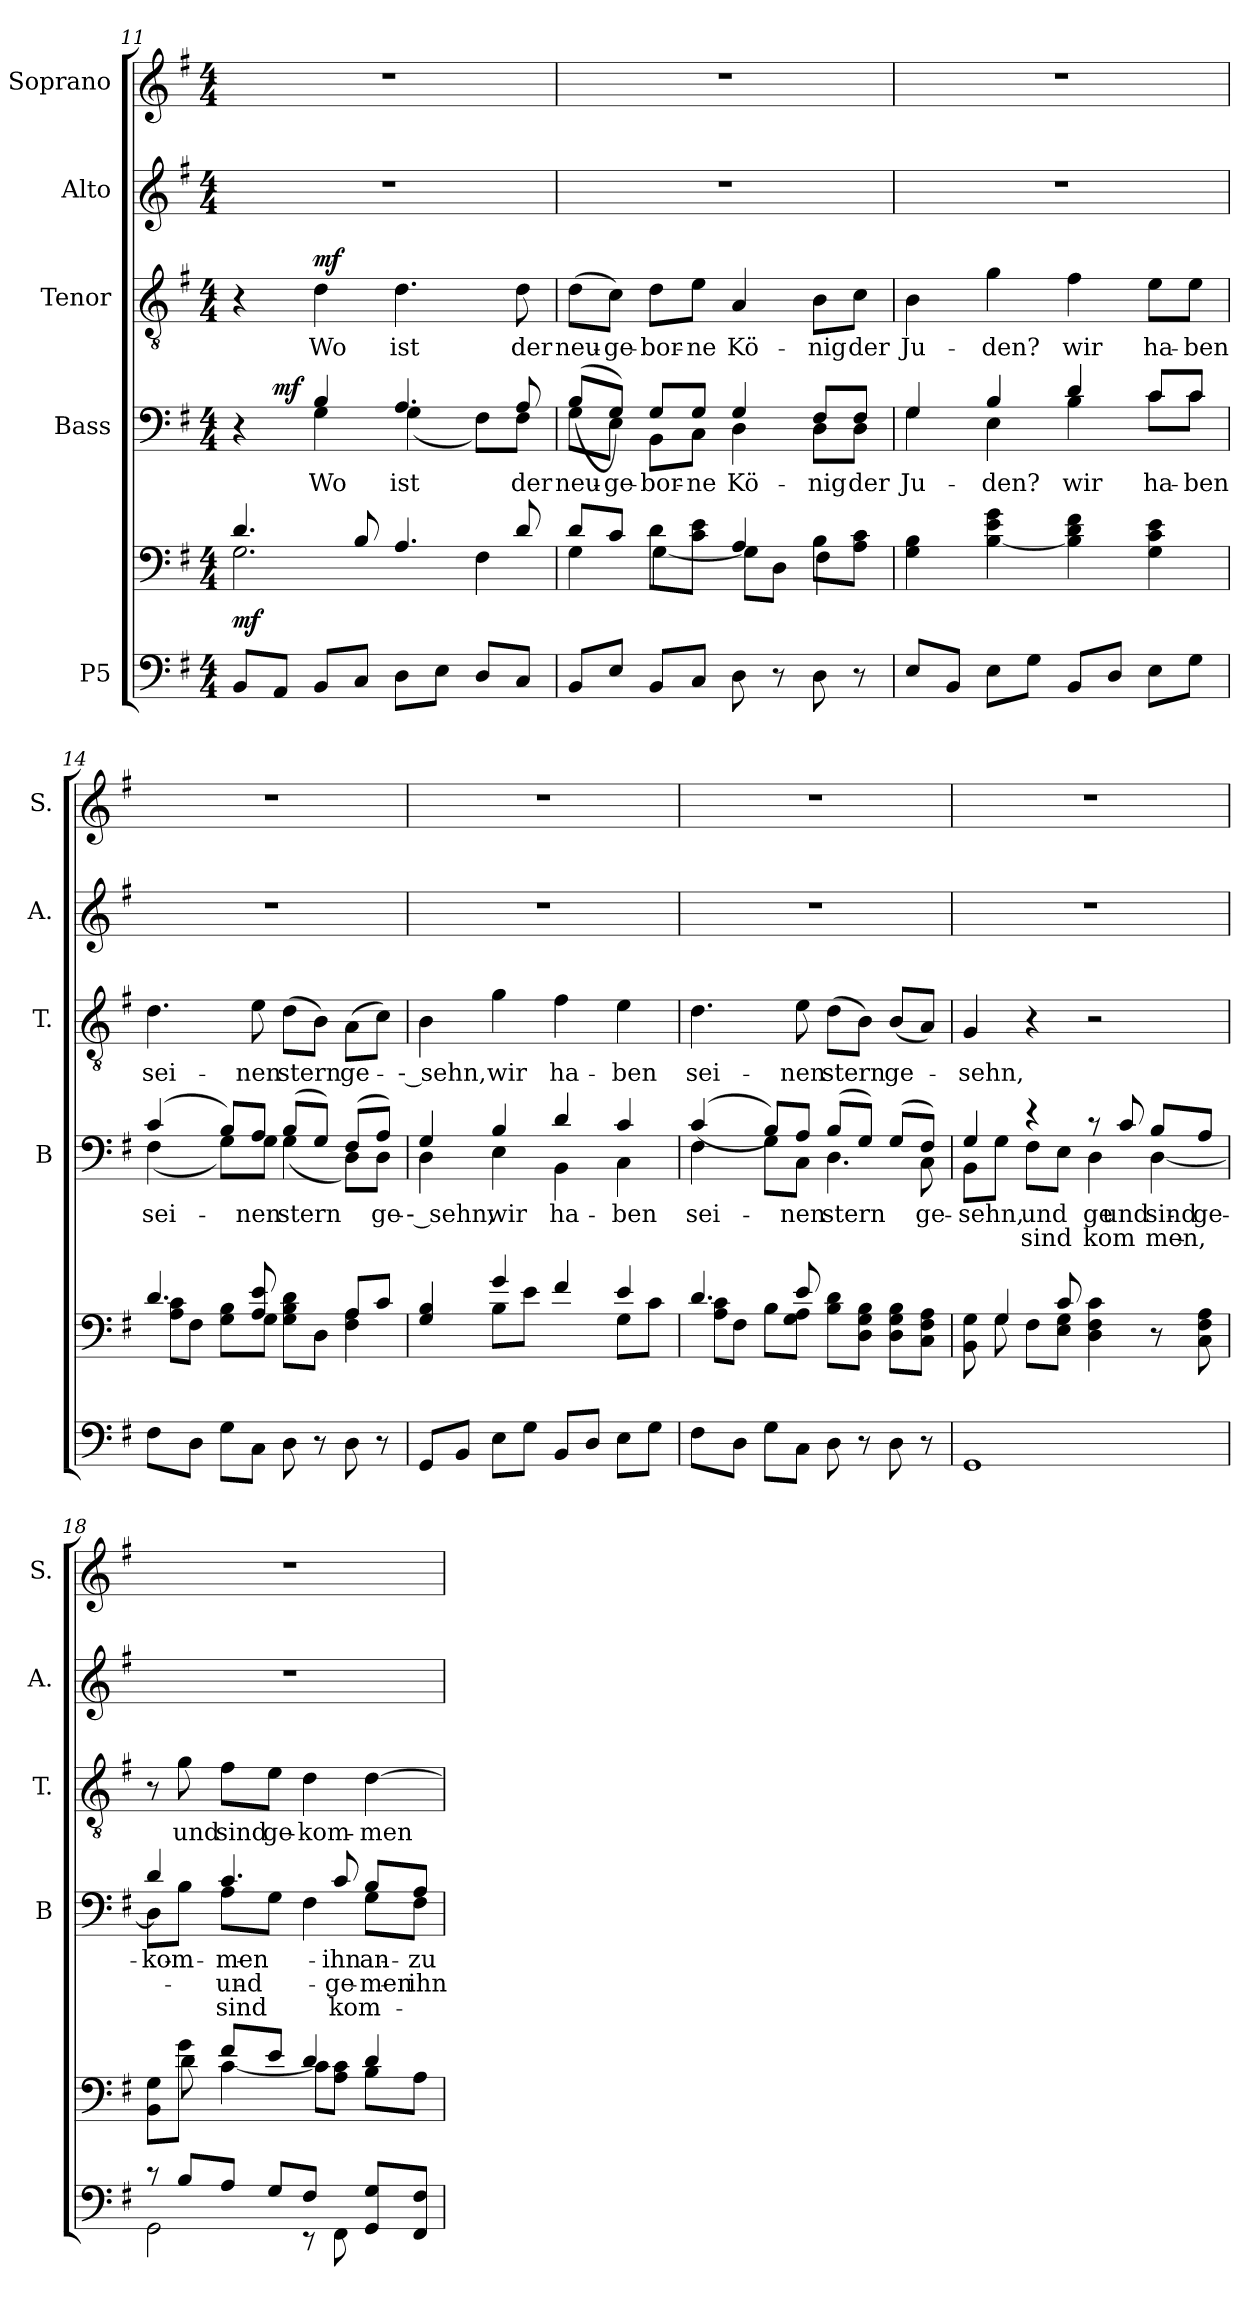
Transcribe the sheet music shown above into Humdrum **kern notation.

**kern	**kern	**dynam	**kern	**text	**text	**text	**dynam	**kern	**text	**dynam	**kern	**kern
*part5	*part5	*part5	*part4	*part4	*part4	*part4	*part4	*part3	*part3	*part3	*part2	*part1
*staff6	*staff5	*staff5/6	*staff4	*staff4	*staff4	*staff4	*staff4	*staff3	*staff3	*staff3	*staff2	*staff1
*I"P5	*	*	*I"Bass	*	*	*	*	*I"Tenor	*	*	*I"Alto	*I"Soprano
*	*	*	*I'B	*	*	*	*	*I'T.	*	*	*I'A.	*I'S.
!!LO:LB:g=z
*clefF4	*clefF4	*	*clefF4	*	*	*	*	*clefGv2	*	*	*clefG2	*clefG2
*	*	*	*	*	*	*	*	*ITrd7c12	*	*	*	*
*k[f#]	*k[f#]	*	*k[f#]	*	*	*	*	*k[f#]	*	*	*k[f#]	*k[f#]
*G:	*G:	*	*G:	*	*	*	*	*G:	*	*	*G:	*G:
*M4/4	*M4/4	*	*M4/4	*	*	*	*	*M4/4	*	*	*M4/4	*M4/4
=11	=11	=11	=11	=11	=11	=11	=11	=11	=11	=11	=11	=11
*	*^	*	*^	*	*	*	*	*	*	*	*	*
*	*	*	*	*	*^	*	*	*	*	*	*	*	*	*
8BBi/L	4.di/	2.Gi\	mf	4r	4ryy	8ryy	.	.	.	.	4r	.	.	1r	1r
8AAi/J	.	.	.	.	.	2..ryy	.	.	.	mf	.	.	.	.	.
!	!	!	!	!	!	!	!LO:LY:b:color=#000000	!	!	!	!	!	!	!	!
!	!	!	!	!	!	!	!	!	!	!	!	!LO:LY:b:color=#000000	!	!	!
8BBi/L	.	.	.	4Bi/	4Gi\	.	Wo	.	.	.	4Di\	Wo	mf	.	.
8Ci/J	8Bi/	.	.	.	.	.	.	.	.	.	.	.	.	.	.
!	!	!	!	!	!	!	!LO:LY:b:color=#000000	!	!	!	!	!	!	!	!
!	!	!	!	!	!	!	!	!	!	!	!	!LO:LY:b:color=#000000	!	!	!
8Di\L	4.Ai/	.	.	4.Ai/	(4Gi\	.	ist	.	.	.	4.Di\	ist	.	.	.
8Ei\J	.	.	.	.	.	.	.	.	.	.	.	.	.	.	.
8Di/L	.	4F#i\	.	.	8F#i\L)	.	.	.	.	.	.	.	.	.	.
!	!	!	!	!	!	!	!LO:LY:b:color=#000000	!	!	!	!	!	!	!	!
!	!	!	!	!	!	!	!	!	!	!	!	!LO:LY:b:color=#000000	!	!	!
8Ci/J	8di/	.	.	8Ai/	8F#i\J	.	der	.	.	.	8Di\	der	.	.	.
*	*	*	*	*v	*v	*v	*	*	*	*	*	*	*	*	*
=12	=12	=12	=12	=12	=12	=12	=12	=12	=12	=12	=12	=12	=12
*	*	*	*	*^	*	*	*	*	*	*	*	*	*
*	*	*	*	*	*^	*	*	*	*	*	*	*	*	*
!	!	!	!	!	!	!	!LO:LY:b:color=#000000	!	!	!	!	!	!	!	!
*	*	*	*	*	*v	*v	*	*	*	*	*	*	*	*	*
*	*	*	*	*	*^	*	*	*	*	*	*	*	*	*
!	!	!	!	!	!	!	!	!	!	!	!	!LO:LY:b:color=#000000	!	!	!
*	*	*	*	*	*v	*v	*	*	*	*	*	*	*	*	*
8BBi/L	8di/L	4Gi\	.	((8Bi/L	8Gi\L	neu-	.	.	.	(8Di\L	neu-	.	1r	1r
!	!	!	!	!	!	!LO:LY:b:color=#000000	!	!	!	!	!	!	!	!
!	!	!	!	!	!	!	!	!	!	!	!LO:LY:b:color=#000000	!	!	!
8Ei/J	8ci/J	.	.	8Gi/J))	8Ei\J	-ge-	.	.	.	8Ci\J)	-ge-	.	.	.
!	!	!	!	!	!	!LO:LY:b:color=#000000	!	!	!	!	!	!	!	!
!	!	!	!	!	!	!	!	!	!	!	!LO:LY:b:color=#000000	!	!	!
8BBi/L	8di\L	[4Gi\	.	8Gi/L	8BBi\L	-bor-	.	.	.	8Di\L	-bor-	.	.	.
!	!	!	!	!	!	!LO:LY:b:color=#000000	!	!	!	!	!	!	!	!
!	!	!	!	!	!	!	!	!	!	!	!LO:LY:b:color=#000000	!	!	!
8Ci/J	8ci\ 8ei\J	.	.	8Gi/J	8Ci\J	-ne	.	.	.	8Ei\J	-ne	.	.	.
!	!	!	!	!	!	!LO:LY:b:color=#000000	!	!	!	!	!	!	!	!
!	!	!	!	!	!	!	!	!	!	!	!LO:LY:b:color=#000000	!	!	!
8Di\	4Ai/	8Gi\L]	.	4Gi/	4Di\	Kö-	.	.	.	4AAi/	Kö-	.	.	.
8r	.	8Di\J	.	.	.	.	.	.	.	.	.	.	.	.
!	!	!	!	!	!	!LO:LY:b:color=#000000	!	!	!	!	!	!	!	!
!	!	!	!	!	!	!	!	!	!	!	!LO:LY:b:color=#000000	!	!	!
8Di\	8Bi\L	4F#i\	.	8F#i/L	8Di\L	-nig	.	.	.	8BBi\L	-nig	.	.	.
!	!	!	!	!	!	!LO:LY:b:color=#000000	!	!	!	!	!	!	!	!
!	!	!	!	!	!	!	!	!	!	!	!LO:LY:b:color=#000000	!	!	!
8r	8Ai\ 8ci\J	.	.	8F#i/J	8Di\J	der	.	.	.	8Ci\J	der	.	.	.
*	*v	*v	*	*	*	*	*	*	*	*	*	*	*	*
=13	=13	=13	=13	=13	=13	=13	=13	=13	=13	=13	=13	=13	=13
!	!	!	!	!	!LO:LY:b:color=#000000	!	!	!	!	!	!	!	!
!	!	!	!	!	!	!	!	!	!	!LO:LY:b:color=#000000	!	!	!
8Ei/L	4Gi\ 4Bi	.	4Gi/	4Gi\	Ju-	.	.	.	4BBi\	Ju-	.	1r	1r
8BBi/J	.	.	.	.	.	.	.	.	.	.	.	.	.
!	!	!	!	!	!LO:LY:b:color=#000000	!	!	!	!	!	!	!	!
!	!	!	!	!	!	!	!	!	!	!LO:LY:b:color=#000000	!	!	!
8Ei\L	[4Bi\ 4ei 4gi	.	4Bi/	4Ei\	-den?	.	.	.	4Gi\	-den?	.	.	.
8Gi\J	.	.	.	.	.	.	.	.	.	.	.	.	.
!	!	!	!	!	!LO:LY:b:color=#000000	!	!	!	!	!	!	!	!
!	!	!	!	!	!	!	!	!	!	!LO:LY:b:color=#000000	!	!	!
8BBi/L	4Bi\] 4di 4f#i	.	4di/	4Bi\	wir	.	.	.	4F#i\	wir	.	.	.
8Di/J	.	.	.	.	.	.	.	.	.	.	.	.	.
!	!	!	!	!	!LO:LY:b:color=#000000	!	!	!	!	!	!	!	!
!	!	!	!	!	!	!	!	!	!	!LO:LY:b:color=#000000	!	!	!
8Ei\L	4Gi\ 4ci 4ei	.	8ci/L	8ci\L	ha-	.	.	.	8Ei\L	ha-	.	.	.
!	!	!	!	!	!LO:LY:b:color=#000000	!	!	!	!	!	!	!	!
!	!	!	!	!	!	!	!	!	!	!LO:LY:b:color=#000000	!	!	!
8Gi\J	.	.	8ci/J	8ci\J	-ben	.	.	.	8Ei\J	-ben	.	.	.
=14	=14	=14	=14	=14	=14	=14	=14	=14	=14	=14	=14	=14	=14
*	*^	*	*	*	*	*	*	*	*	*	*	*	*
!	!	!	!	!	!	!LO:LY:b:color=#000000	!	!	!	!	!	!	!	!
!	!	!	!	!	!	!	!	!	!	!	!LO:LY:b:color=#000000	!	!	!
8F#i\L	4.di/	8Ai\ 8ci\L	.	(4ci/	(4F#i\	sei-	.	.	.	4.Di\	sei-	.	1r	1r
8Di\J	.	8F#i\J	.	.	.	.	.	.	.	.	.	.	.	.
8Gi\L	.	8Gi\ 8Bi\L	.	8Bi/L)	8Gi\L)	.	.	.	.	.	.	.	.	.
!	!	!	!	!	!	!LO:LY:b:color=#000000	!	!	!	!	!	!	!	!
!	!	!	!	!	!	!	!	!	!	!	!LO:LY:b:color=#000000	!	!	!
8Ci\J	8Ai/ 8ei	8Gi\J	.	8Ai/J	8Gi\J	-nen	.	.	.	8Ei\	-nen	.	.	.
!	!	!	!	!	!	!LO:LY:b:color=#000000	!	!	!	!	!	!	!	!
!	!	!	!	!	!	!	!	!	!	!	!LO:LY:b:color=#000000	!	!	!
8Di\	8Gi\ 8Bi\ 8di\L	4ryy	.	(8Bi/L	(4Gi\	stern	.	.	.	(8Di\L	stern	.	.	.
8r	8Di\J	.	.	8Gi/J)	.	.	.	.	.	8BBi\J)	.	.	.	.
!	!	!	!	!	!	!	!	!	!	!	!LO:LY:b:color=#000000	!	!	!
8Di\	8Ai/L	4F#i\ 4Ai	.	(8F#i/L	8Di\L)	.	.	.	.	(8AAi\L	ge-	.	.	.
!	!	!	!	!	!	!LO:LY:b:color=#000000	!	!	!	!	!	!	!	!
8r	8ci/J	.	.	8Ai/J)	8Di\J	ge-	.	.	.	8Ci\J)	.	.	.	.
!!LO:LB:g=z
=15	=15	=15	=15	=15	=15	=15	=15	=15	=15	=15	=15	=15	=15	=15
!	!	!	!	!	!	!LO:LY:b:color=#000000	!	!	!	!	!	!	!	!
!	!	!	!	!	!	!	!	!	!	!	!LO:LY:b:color=#000000	!	!	!
8GGi/L	4Gi/ 4Bi	4ryy	.	4Gi/	4Di\	-- sehn,	.	.	.	4BBi\	-- sehn,	.	1r	1r
8BBi/J	.	.	.	.	.	.	.	.	.	.	.	.	.	.
!	!	!	!	!	!	!LO:LY:b:color=#000000	!	!	!	!	!	!	!	!
!	!	!	!	!	!	!	!	!	!	!	!LO:LY:b:color=#000000	!	!	!
8Ei\L	4gi/	8Bi\L	.	4Bi/	4Ei\	wir	.	.	.	4Gi\	wir	.	.	.
8Gi\J	.	8ei\J	.	.	.	.	.	.	.	.	.	.	.	.
!	!	!	!	!	!	!LO:LY:b:color=#000000	!	!	!	!	!	!	!	!
!	!	!	!	!	!	!	!	!	!	!	!LO:LY:b:color=#000000	!	!	!
8BBi/L	4f#i/	4ryy	.	4di/	4BBi\	ha-	.	.	.	4F#i\	ha-	.	.	.
8Di/J	.	.	.	.	.	.	.	.	.	.	.	.	.	.
!	!	!	!	!	!	!LO:LY:b:color=#000000	!	!	!	!	!	!	!	!
!	!	!	!	!	!	!	!	!	!	!	!LO:LY:b:color=#000000	!	!	!
8Ei\L	4ei/	8Gi\L	.	4ci/	4Ci\	-ben	.	.	.	4Ei\	-ben	.	.	.
8Gi\J	.	8ci\J	.	.	.	.	.	.	.	.	.	.	.	.
=16	=16	=16	=16	=16	=16	=16	=16	=16	=16	=16	=16	=16	=16	=16
!	!	!	!	!	!	!LO:LY:b:color=#000000	!	!	!	!	!	!	!	!
!	!	!	!	!	!	!	!	!	!	!	!LO:LY:b:color=#000000	!	!	!
8F#i\L	4.di/	8Ai\ 8ci\L	.	((4ci/	4F#i\	sei-	.	.	.	4.Di\	sei-	.	1r	1r
8Di\J	.	8F#i\J	.	.	.	.	.	.	.	.	.	.	.	.
8Gi\L	.	8Bi\L	.	8Bi/L))	8Gi\L	.	.	.	.	.	.	.	.	.
!	!	!	!	!	!	!LO:LY:b:color=#000000	!	!	!	!	!	!	!	!
!	!	!	!	!	!	!	!	!	!	!	!LO:LY:b:color=#000000	!	!	!
8Ci\J	8ei/	8Gi\ 8Ai\J	.	8Ai/J	8Ci\J	-nen	.	.	.	8Ei\	-nen	.	.	.
!	!	!	!	!	!	!LO:LY:b:color=#000000	!	!	!	!	!	!	!	!
!	!	!	!	!	!	!	!	!	!	!	!LO:LY:b:color=#000000	!	!	!
8Di\	8Bi\ 8di\L	2ryy	.	(8Bi/L	4.Di\	stern	.	.	.	(8Di\L	stern	.	.	.
8r	8Di\ 8Gi\ 8Bi\J	.	.	8Gi/J)	.	.	.	.	.	8BBi\J)	.	.	.	.
!	!	!	!	!	!	!	!	!	!	!	!LO:LY:b:color=#000000	!	!	!
8Di\	8Di\ 8Gi\ 8Bi\L	.	.	(8Gi/L	.	.	.	.	.	(8BBi/L	ge-	.	.	.
!	!	!	!	!	!	!LO:LY:b:color=#000000	!	!	!	!	!	!	!	!
8r	8Ci\ 8F#i\ 8Ai\J	.	.	8F#i/J)	8Ci\	ge-	.	.	.	8AAi/J)	.	.	.	.
=17	=17	=17	=17	=17	=17	=17	=17	=17	=17	=17	=17	=17	=17	=17
!	!	!	!	!	!	!LO:LY:b:color=#000000	!	!	!	!	!	!	!	!
!	!	!	!	!	!	!	!	!	!	!	!LO:LY:b:color=#000000	!	!	!
1GGi	8BBi\ 8Gi	8ryy	.	4Gi/	8BBi\L	-sehn,	.	.	.	4GGi/	-sehn,	.	1r	1r
.	4Gi/	8Gi\	.	.	8Gi\J	.	.	.	.	.	.	.	.	.
!	!	!	!	!	!	!LO:LY:b:color=#000000	!LO:LY:b:color=#000000	!	!	!	!	!	!	!
.	.	8F#i\L	.	4r	8F#i\L	und	sind	.	.	4r	.	.	.	.
.	8ci/	8Ei\ 8Gi\J	.	.	8Ei\J	.	.	.	.	.	.	.	.	.
!	!	!	!	!	!	!LO:LY:b:color=#000000	!LO:LY:b:color=#000000	!	!	!	!	!	!	!
.	4Di\ 4F#i 4ci	2ryy	.	8r	4Di\	ge-	-kom-	.	.	2r	.	.	.	.
!	!	!	!	!	!	!LO:LY:a:color=#000000	!	!	!	!	!	!	!	!
.	.	.	.	8ci/	.	-und	.	.	.	.	.	.	.	.
!	!	!	!	!	!	!LO:LY:a:color=#000000	!LO:LY:b:color=#000000	!	!	!	!	!	!	!
.	8r	.	.	8Bi/L	[4Di\	sind	men,	.	.	.	.	.	.	.
!	!	!	!	!	!	!LO:LY:a:color=#000000	!	!	!	!	!	!	!	!
.	8Ci\ 8F#i 8Ai	.	.	8Ai/J	.	ge-	.	.	.	.	.	.	.	.
!!LO:PB:g=z
=18	=18	=18	=18	=18	=18	=18	=18	=18	=18	=18	=18	=18	=18	=18
*^	*	*	*	*	*	*	*	*	*	*	*	*	*	*
!	!	!	!	!	!	!	!LO:LY:a:color=#000000	!	!	!	!	!	!	!	!
8r	2GGi\	8BBi\ 8Gi\L	8ryy	.	4di/	8Di\L]	-kom-	.	.	.	8r	.	.	1r	1r
!	!	!	!	!	!	!	!	!	!	!	!	!LO:LY:b:color=#000000	!	!	!
8Bi/L	.	8gi\J	8di\	.	.	8Bi\J	.	.	.	.	8Gi\	und	.	.	.
!	!	!	!	!	!	!	!LO:LY:a:color=#000000	!LO:LY:b:color=#000000	!LO:LY:b:color=#000000	!	!	!	!	!	!
!	!	!	!	!	!	!	!	!	!	!	!	!LO:LY:b:color=#000000	!	!	!
8Ai/J	.	8f#i/L	[4ci\	.	4.ci/	8Ai\L	men	-und	sind	.	8F#i\L	sind	.	.	.
!	!	!	!	!	!	!	!	!	!	!	!	!LO:LY:b:color=#000000	!	!	!
8Gi/L	.	8ei/J	.	.	.	8Gi\J	.	.	.	.	8Ei\J	ge-	.	.	.
!	!	!	!	!	!	!	!	!	!	!	!	!LO:LY:b:color=#000000	!	!	!
8F#i/J	8r	4di/	8ci\L]	.	.	4F#i\	.	.	.	.	4Di\	-kom-	.	.	.
!	!	!	!	!	!	!	!LO:LY:a:color=#000000	!LO:LY:b:color=#000000	!LO:LY:b:color=#000000	!	!	!	!	!	!
4.ryy	8FF#i\	.	8Ai\ 8ci\J	.	8ci/	.	-ihn	ge-	-kom-	.	.	.	.	.	.
!	!	!	!	!	!	!	!LO:LY:a:color=#000000	!LO:LY:b:color=#000000	!	!	!	!	!	!	!
!	!	!	!	!	!	!	!	!	!	!	!	!LO:LY:b:color=#000000	!	!	!
.	8GGi/ 8Gi/L	4di/	8Bi\L	.	8Bi/L	8Gi\L	an-	men	.	.	[4Di\	-men	.	.	.
!	!	!	!	!	!	!	!LO:LY:a:color=#000000	!LO:LY:b:color=#000000	!	!	!	!	!	!	!
.	8FF#i/ 8F#i/J	.	8Ai\J	.	8Ai/J	8F#i\J	zu-	-ihn	.	.	.	.	.	.	.
*v	*v	*	*	*	*v	*v	*	*	*	*	*	*	*	*	*
*	*v	*v	*	*	*	*	*	*	*	*	*	*	*
=	=	=	=	=	=	=	=	=	=	=	=	=
*-	*-	*-	*-	*-	*-	*-	*-	*-	*-	*-	*-	*-
